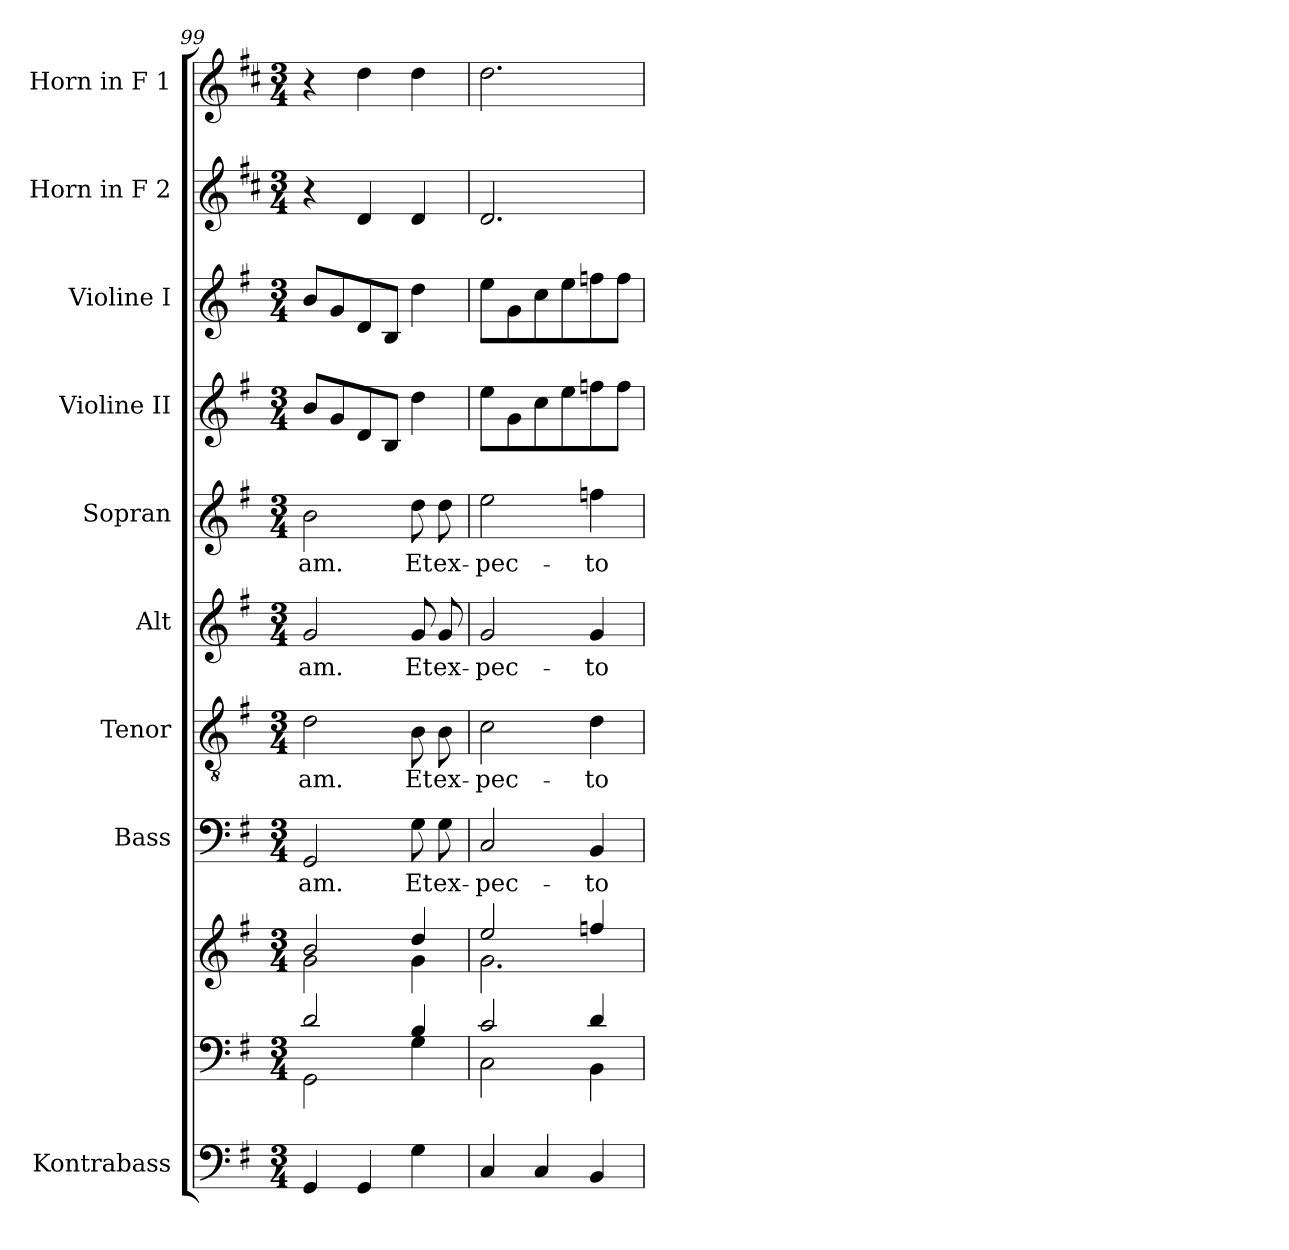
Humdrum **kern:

**kern	**kern	**kern	**kern	**text	**kern	**text	**kern	**text	**kern	**text	**kern	**kern	**kern	**kern
*part10	*part9	*part9	*part8	*part8	*part7	*part7	*part6	*part6	*part5	*part5	*part4	*part3	*part2	*part1
*staff11	*staff10	*staff9	*staff8	*staff8	*staff7	*staff7	*staff6	*staff6	*staff5	*staff5	*staff4	*staff3	*staff2	*staff1
*I"Kontrabass	*	*	*I"Bass	*	*I"Tenor	*	*I"Alt	*	*I"Sopran	*	*I"Violine II	*I"Violine I	*I"Horn in F 2	*I"Horn in F 1
*I'Kb.	*	*	*I'B.	*	*I'T.	*	*I'A.	*	*I'S.	*	*I'Vl. II	*I'Vl. I	*I'Hrn. 2	*I'Hrn. 1
*clefF4	*clefF4	*clefG2	*clefF4	*	*clefGv2	*	*clefG2	*	*clefG2	*	*clefG2	*clefG2	*clefG2	*clefG2
*ITrd7c12	*	*	*	*	*	*	*	*	*	*	*	*	*ITrd4c7	*ITrd4c7
*k[f#]	*k[f#]	*k[f#]	*k[f#]	*	*k[f#]	*	*k[f#]	*	*k[f#]	*	*k[f#]	*k[f#]	*k[f#]	*k[f#]
*G:	*G:	*G:	*G:	*	*G:	*	*G:	*	*G:	*	*G:	*G:	*G:	*G:
*M3/4	*M3/4	*M3/4	*M3/4	*	*M3/4	*	*M3/4	*	*M3/4	*	*M3/4	*M3/4	*M3/4	*M3/4
=99	=99	=99	=99	=99	=99	=99	=99	=99	=99	=99	=99	=99	=99	=99
*	*^	*^	*	*	*	*	*	*	*	*	*	*	*	*
!	!	!	!	!	!	!LO:LY:b	!	!LO:LY:b	!	!LO:LY:b	!	!LO:LY:b	!	!	!	!
4GGG/	2d/	2GG\	2b/	2g\	2GG/	-am.	2d\	-am.	2g/	-am.	2b\	-am.	8b/L	8b/L	4r	4r
.	.	.	.	.	.	.	.	.	.	.	.	.	8g/	8g/	.	.
4GGG/	.	.	.	.	.	.	.	.	.	.	.	.	8d/	8d/	4G/	4g\
.	.	.	.	.	.	.	.	.	.	.	.	.	8B/J	8B/J	.	.
!	!	!	!	!	!	!LO:LY:b	!	!LO:LY:b	!	!LO:LY:b	!	!LO:LY:b	!	!	!	!
4GG\	4B/	4G\	4dd/	4g\	8G\	Et	8B\	Et	8g/	Et	8dd\	Et	4dd\	4dd\	4G/	4g\
!	!	!	!	!	!	!LO:LY:b	!	!LO:LY:b	!	!LO:LY:b	!	!LO:LY:b	!	!	!	!
.	.	.	.	.	8G\	ex-	8B\	ex-	8g/	ex-	8dd\	ex-	.	.	.	.
=100	=100	=100	=100	=100	=100	=100	=100	=100	=100	=100	=100	=100	=100	=100	=100	=100
!	!	!	!	!	!	!LO:LY:b	!	!LO:LY:b	!	!LO:LY:b	!	!LO:LY:b	!	!	!	!
4CC/	2c/	2C\	2ee/	2.g\	2C/	-pec-	2c\	-pec-	2g/	-pec-	2ee\	-pec-	8ee\L	8ee\L	2.G/	2.g\
.	.	.	.	.	.	.	.	.	.	.	.	.	8g\	8g\	.	.
4CC/	.	.	.	.	.	.	.	.	.	.	.	.	8cc\	8cc\	.	.
.	.	.	.	.	.	.	.	.	.	.	.	.	8ee\	8ee\	.	.
!	!	!	!	!	!	!LO:LY:b	!	!LO:LY:b	!	!LO:LY:b	!	!LO:LY:b	!	!	!	!
4BBB/	4d/	4BB\	4ffn/	.	4BB/	-to	4d\	-to	4g/	-to	4ffn\	-to	8ffn\	8ffn\	.	.
.	.	.	.	.	.	.	.	.	.	.	.	.	8ff\J	8ff\J	.	.
*	*v	*v	*	*	*	*	*	*	*	*	*	*	*	*	*	*
*	*	*v	*v	*	*	*	*	*	*	*	*	*	*	*	*
=	=	=	=	=	=	=	=	=	=	=	=	=	=	=
*-	*-	*-	*-	*-	*-	*-	*-	*-	*-	*-	*-	*-	*-	*-
